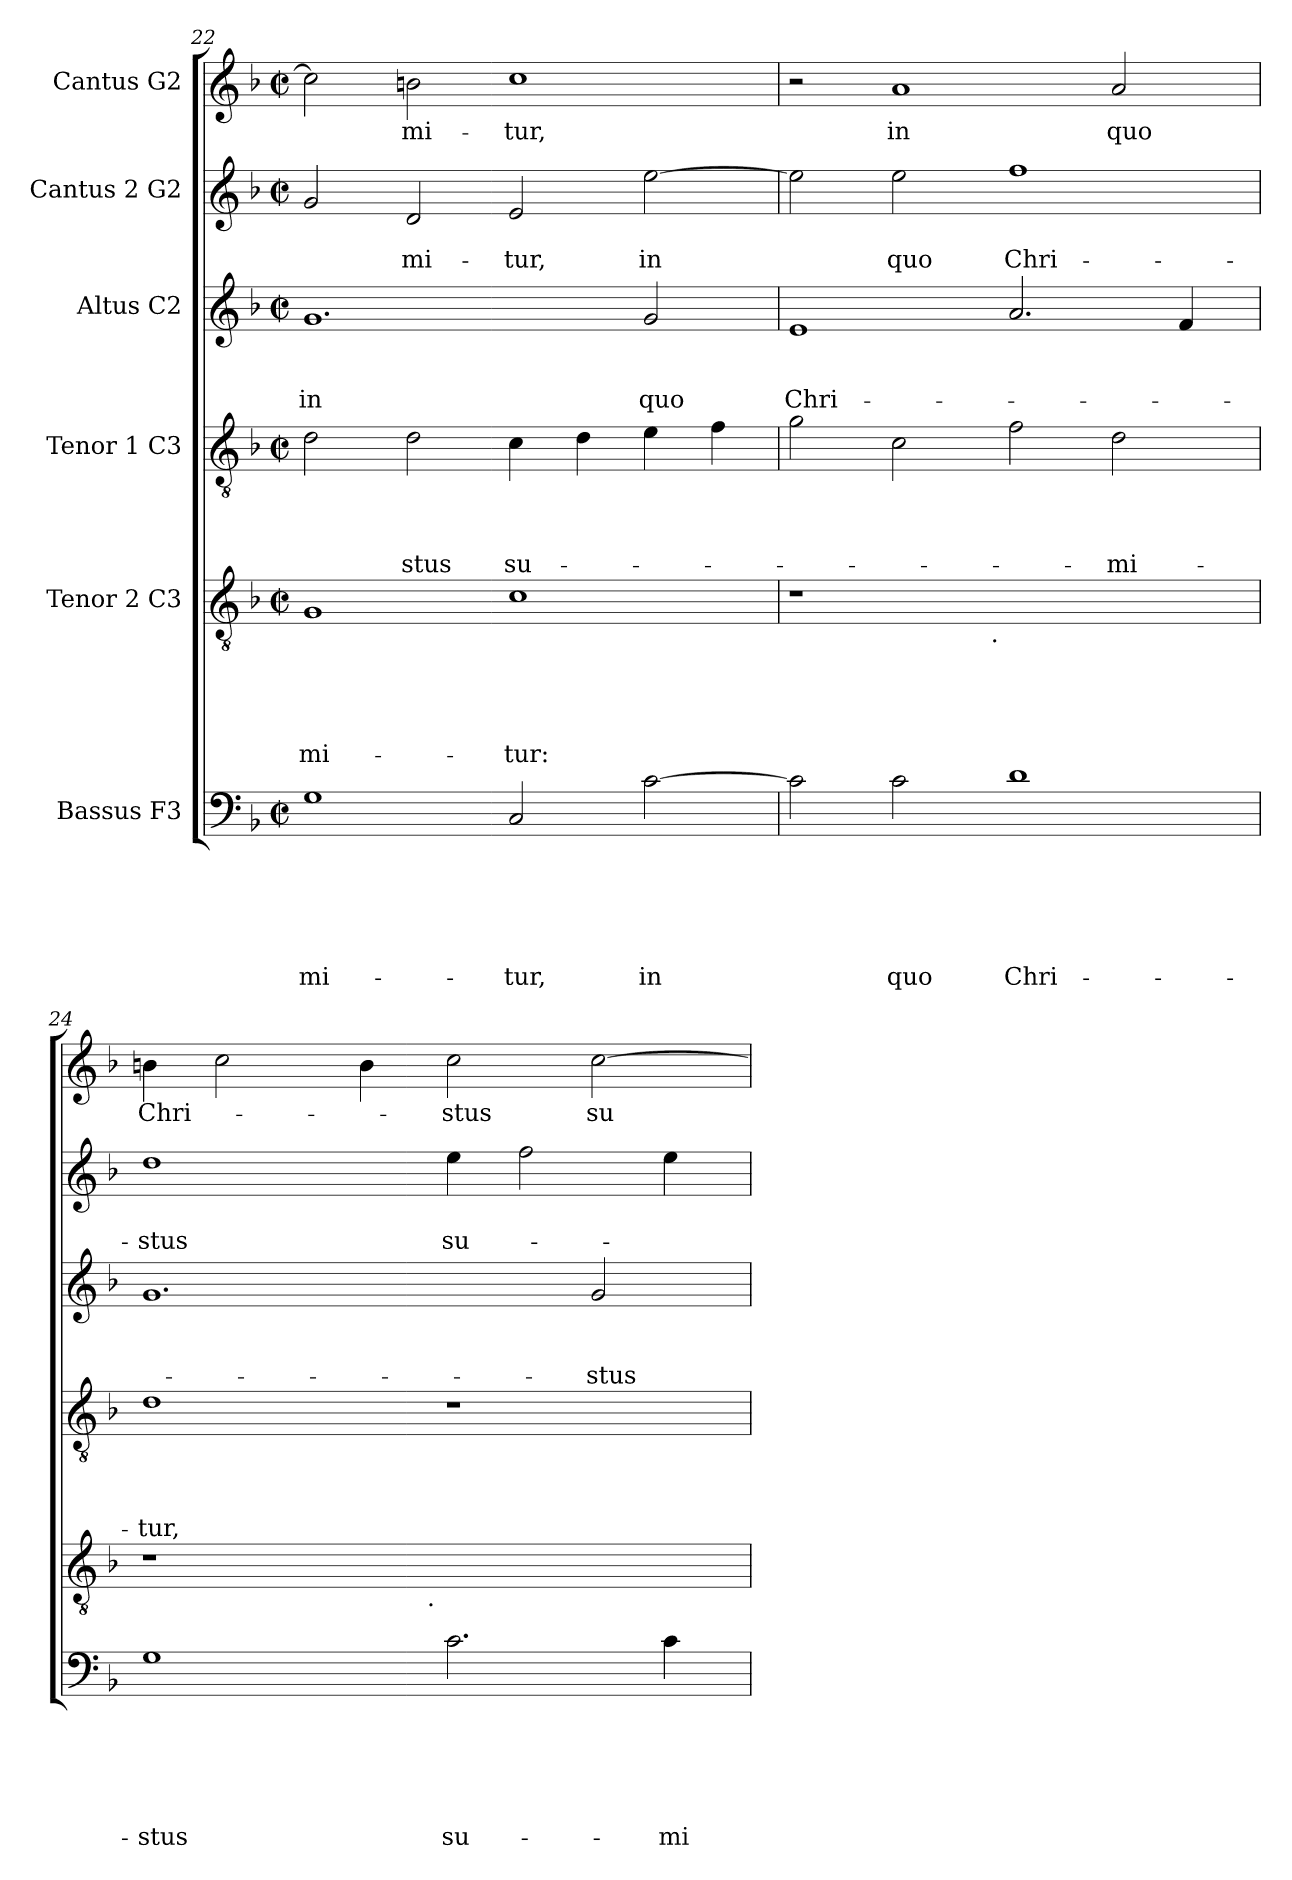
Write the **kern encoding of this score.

**kern	**text	**text	**text	**text	**text	**text	**kern	**text	**text	**text	**text	**text	**kern	**text	**text	**text	**text	**kern	**text	**text	**text	**kern	**text	**text	**kern	**text
*part6	*part6	*part6	*part6	*part6	*part6	*part6	*part5	*part5	*part5	*part5	*part5	*part5	*part4	*part4	*part4	*part4	*part4	*part3	*part3	*part3	*part3	*part2	*part2	*part2	*part1	*part1
*staff6	*staff6	*staff6	*staff6	*staff6	*staff6	*staff6	*staff5	*staff5	*staff5	*staff5	*staff5	*staff5	*staff4	*staff4	*staff4	*staff4	*staff4	*staff3	*staff3	*staff3	*staff3	*staff2	*staff2	*staff2	*staff1	*staff1
*I"Bassus F3	*	*	*	*	*	*	*I"Tenor 2 C3	*	*	*	*	*	*I"Tenor 1 C3	*	*	*	*	*I"Altus C2	*	*	*	*I"Cantus 2 G2	*	*	*I"Cantus G2	*
*clefF4	*	*	*	*	*	*	*clefGv2	*	*	*	*	*	*clefGv2	*	*	*	*	*clefG2	*	*	*	*clefG2	*	*	*clefG2	*
*k[b-]	*	*	*	*	*	*	*k[b-]	*	*	*	*	*	*k[b-]	*	*	*	*	*k[b-]	*	*	*	*k[b-]	*	*	*k[b-]	*
*F:	*	*	*	*	*	*	*F:	*	*	*	*	*	*F:	*	*	*	*	*F:	*	*	*	*F:	*	*	*F:	*
*M2/2	*	*	*	*	*	*	*M2/2	*	*	*	*	*	*M2/2	*	*	*	*	*M2/2	*	*	*	*M2/2	*	*	*M2/2	*
*met(c|)	*	*	*	*	*	*	*met(c|)	*	*	*	*	*	*met(c|)	*	*	*	*	*met(c|)	*	*	*	*met(c|)	*	*	*met(c|)	*
=22	=22	=22	=22	=22	=22	=22	=22	=22	=22	=22	=22	=22	=22	=22	=22	=22	=22	=22	=22	=22	=22	=22	=22	=22	=22	=22
!	!	!	!	!	!	!LO:LY:b	!	!	!	!	!	!LO:LY:b	!	!	!	!	!	!	!	!	!LO:LY:b	!	!	!	!	!
1G	.	.	.	.	.	-mi-	1G	.	.	.	.	-mi-	2d\	.	.	.	.	1.g	.	.	in	2g/	.	.	2cc\]	.
!	!	!	!	!	!	!	!	!	!	!	!	!	!	!	!	!	!LO:LY:b	!	!	!	!	!	!	!LO:LY:b	!	!LO:LY:b
.	.	.	.	.	.	.	.	.	.	.	.	.	2d\	.	.	.	-stus	.	.	.	.	2d/	.	-mi-	2b\	-mi-
!	!	!	!	!	!	!LO:LY:b	!	!	!	!	!	!LO:LY:b	!	!	!	!	!LO:LY:b	!	!	!	!	!	!	!LO:LY:b	!	!LO:LY:b
2C/	.	.	.	.	.	-tur,	1c	.	.	.	.	-tur:	4c\	.	.	.	su-	.	.	.	.	2e/	.	-tur,	1cc	-tur,
.	.	.	.	.	.	.	.	.	.	.	.	.	4d\	.	.	.	.	.	.	.	.	.	.	.	.	.
!	!	!	!	!	!	!LO:LY:b	!	!	!	!	!	!	!	!	!	!	!	!	!	!	!LO:LY:b	!	!	!LO:LY:b	!	!
[>2c\	.	.	.	.	.	in	.	.	.	.	.	.	4e\	.	.	.	.	2g/	.	.	quo	[>2ee\	.	in	.	.
.	.	.	.	.	.	.	.	.	.	.	.	.	4f\	.	.	.	.	.	.	.	.	.	.	.	.	.
=23	=23	=23	=23	=23	=23	=23	=23	=23	=23	=23	=23	=23	=23	=23	=23	=23	=23	=23	=23	=23	=23	=23	=23	=23	=23	=23
!	!	!	!	!	!	!	!	!	!	!	!	!	!	!	!	!	!	!	!	!	!LO:LY:b	!	!	!	!	!
*	*	*	*	*	*	*	*^	*	*	*	*	*	*	*	*	*	*	*	*	*	*	*	*	*	*	*
2c\]	.	.	.	.	.	.	1r	2ryy	.	.	.	.	.	2g\	.	.	.	.	1e	.	.	Chri-	2ee\]	.	.	2r	.
!	!	!	!	!	!	!LO:LY:b	!	!	!	!	!	!	!	!	!	!	!	!	!	!	!	!	!	!	!LO:LY:b	!	!LO:LY:b
2c\	.	.	.	.	.	quo	.	4...ryy	.	.	.	.	.	2c\	.	.	.	.	.	.	.	.	2ee\	.	quo	1a	in
!	!	!	!	!	!	!	!	!LO:TX:b:t=.	!	!	!	!	!	!	!	!	!	!	!	!	!	!	!	!	!	!	!
.	.	.	.	.	.	.	.	1ryy	.	.	.	.	.	.	.	.	.	.	.	.	.	.	.	.	.	.	.
!	!	!	!	!	!	!LO:LY:b	!	!	!	!	!	!	!	!	!	!	!	!	!	!	!	!	!	!	!LO:LY:b	!	!
1d	.	.	.	.	.	Chri-	1ryy	.	.	.	.	.	.	2f\	.	.	.	.	2.a/	.	.	.	1ff	.	Chri-	.	.
!	!	!	!	!	!	!	!	!	!	!	!	!	!	!	!	!	!	!LO:LY:b	!	!	!	!	!	!	!	!	!LO:LY:b
.	.	.	.	.	.	.	.	.	.	.	.	.	.	2d\	.	.	.	-mi-	.	.	.	.	.	.	.	2a/	quo
.	.	.	.	.	.	.	.	.	.	.	.	.	.	.	.	.	.	.	4f/	.	.	.	.	.	.	.	.
.	.	.	.	.	.	.	.	32ryy	.	.	.	.	.	.	.	.	.	.	.	.	.	.	.	.	.	.	.
=24	=24	=24	=24	=24	=24	=24	=24	=24	=24	=24	=24	=24	=24	=24	=24	=24	=24	=24	=24	=24	=24	=24	=24	=24	=24	=24	=24
!	!	!	!	!	!	!LO:LY:b	!	!	!	!	!	!	!	!	!	!	!	!LO:LY:b	!	!	!	!	!	!	!LO:LY:b	!	!LO:LY:b
1G	.	.	.	.	.	-stus	1r	2ryy	.	.	.	.	.	1d	.	.	.	-tur,	1.g	.	.	.	1dd	.	-stus	4b\	Chri-
.	.	.	.	.	.	.	.	.	.	.	.	.	.	.	.	.	.	.	.	.	.	.	.	.	.	2cc\	.
.	.	.	.	.	.	.	.	4...ryy	.	.	.	.	.	.	.	.	.	.	.	.	.	.	.	.	.	.	.
.	.	.	.	.	.	.	.	.	.	.	.	.	.	.	.	.	.	.	.	.	.	.	.	.	.	4b\	.
!	!	!	!	!	!	!	!	!LO:TX:b:t=.	!	!	!	!	!	!	!	!	!	!	!	!	!	!	!	!	!	!	!
.	.	.	.	.	.	.	.	1ryy	.	.	.	.	.	.	.	.	.	.	.	.	.	.	.	.	.	.	.
!	!	!	!	!	!	!LO:LY:b	!	!	!	!	!	!	!	!	!	!	!	!	!	!	!	!	!	!	!LO:LY:b	!	!LO:LY:b
2.c\	.	.	.	.	.	su-	1ryy	.	.	.	.	.	.	1r	.	.	.	.	.	.	.	.	4ee\	.	su-	2cc\	-stus
.	.	.	.	.	.	.	.	.	.	.	.	.	.	.	.	.	.	.	.	.	.	.	2ff\	.	.	.	.
!	!	!	!	!	!	!	!	!	!	!	!	!	!	!	!	!	!	!	!	!	!	!LO:LY:b	!	!	!	!	!LO:LY:b
.	.	.	.	.	.	.	.	.	.	.	.	.	.	.	.	.	.	.	2g/	.	.	-stus	.	.	.	[>2cc\	su-
!	!	!	!	!	!	!LO:LY:b	!	!	!	!	!	!	!	!	!	!	!	!	!	!	!	!	!	!	!	!	!
4c\	.	.	.	.	.	-mi-	.	.	.	.	.	.	.	.	.	.	.	.	.	.	.	.	4ee\	.	.	.	.
.	.	.	.	.	.	.	.	32ryy	.	.	.	.	.	.	.	.	.	.	.	.	.	.	.	.	.	.	.
*	*	*	*	*	*	*	*v	*v	*	*	*	*	*	*	*	*	*	*	*	*	*	*	*	*	*	*	*
=	=	=	=	=	=	=	=	=	=	=	=	=	=	=	=	=	=	=	=	=	=	=	=	=	=	=
*-	*-	*-	*-	*-	*-	*-	*-	*-	*-	*-	*-	*-	*-	*-	*-	*-	*-	*-	*-	*-	*-	*-	*-	*-	*-	*-
